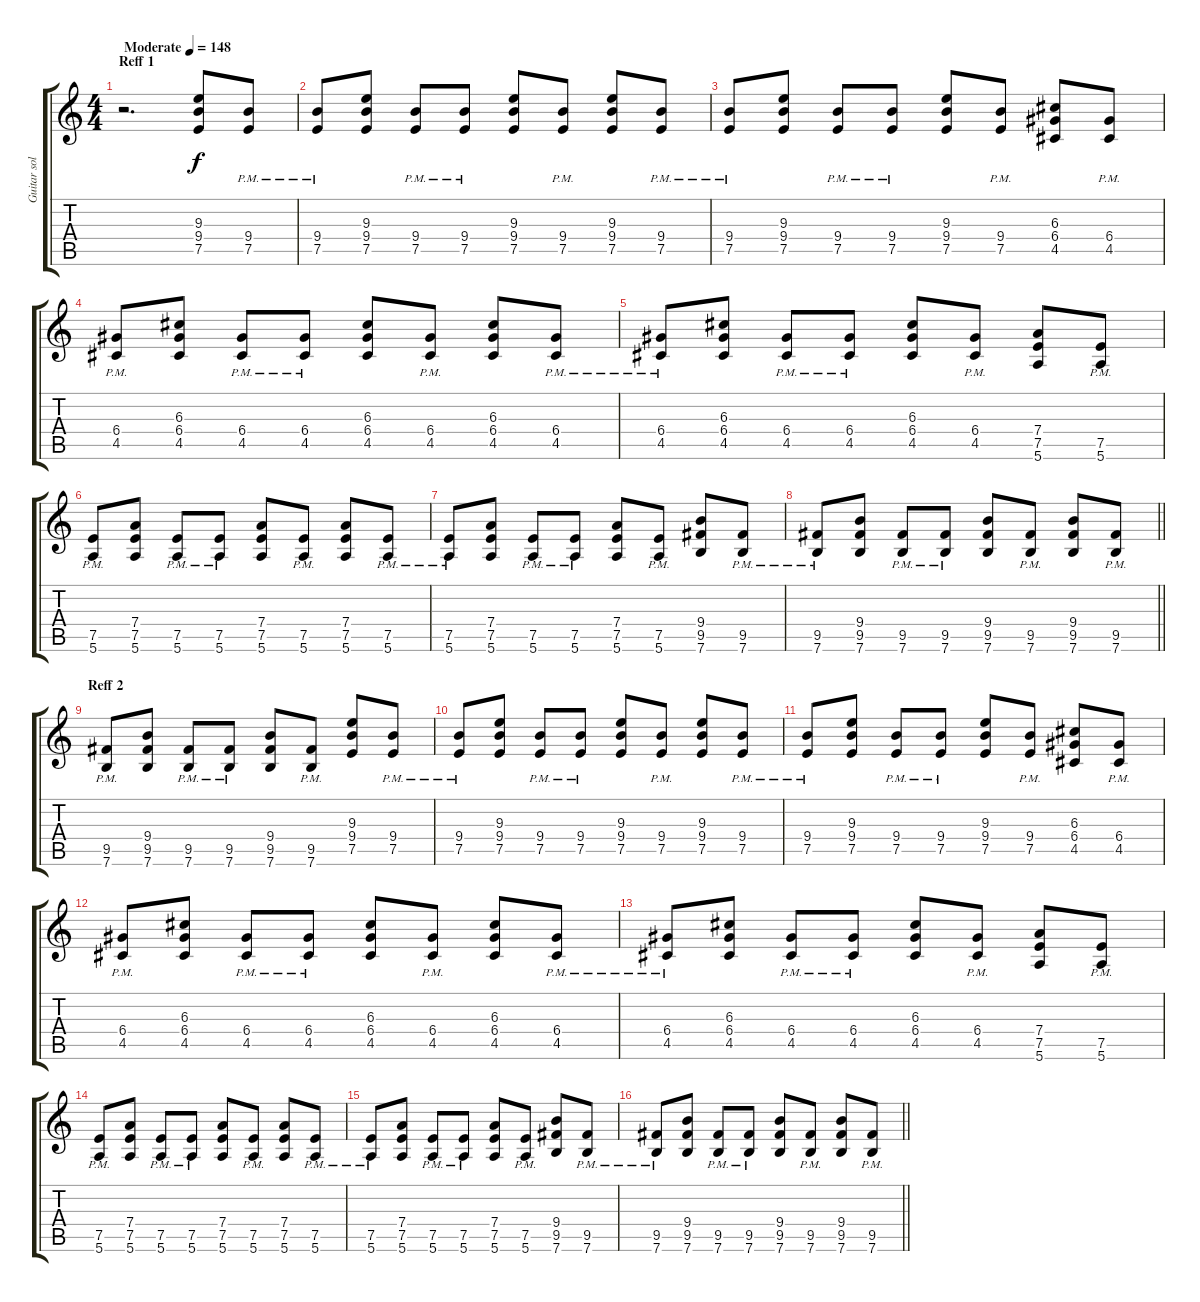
\track ("Guitar solo" "Guitar sol") {instrument distortionguitar}
\staff {score tabs}
\tuning (E4 B3 G3 D3 A2 E2) {hide}
\ts (4 4)
\section ("" "Reff 1")
\tempo (148 "Moderate")
\clef g2
\ks c
r.2{d dy f instrument distortionguitar} (9.3 9.4 7.5).8 (9.4 7.5{pm}).8 |
(9.4 7.5{pm}).8 (9.3 9.4 7.5).8 (9.4 7.5{pm}).8 (9.4 7.5{pm}).8 (9.3 9.4 7.5).8 (9.4 7.5{pm}).8 (9.3 9.4 7.5).8 (9.4 7.5{pm}).8 |
(9.4 7.5{pm}).8 (9.3 9.4 7.5).8 (9.4 7.5{pm}).8 (9.4{pm} 7.5).8 (9.3 9.4 7.5).8 (9.4{pm} 7.5).8 (6.3 6.4 4.5).8 (6.4{pm} 4.5).8 |
(6.4{pm} 4.5).8 (6.3 6.4 4.5).8 (6.4{pm} 4.5).8 (6.4{pm} 4.5).8 (6.3 6.4 4.5).8 (6.4{pm} 4.5).8 (6.3 6.4 4.5).8 (6.4{pm} 4.5).8 |
(6.4{pm} 4.5).8 (6.3 6.4 4.5).8 (6.4{pm} 4.5).8 (6.4{pm} 4.5).8 (6.3 6.4 4.5).8 (6.4{pm} 4.5).8 (7.4 7.5 5.6).8 (7.5{pm} 5.6).8 |
(7.5 5.6{pm}).8 (7.4 7.5 5.6).8 (7.5 5.6{pm}).8 (7.5 5.6{pm}).8 (7.4 7.5 5.6).8 (7.5 5.6{pm}).8 (7.4 7.5 5.6).8 (7.5 5.6{pm}).8 |
(7.5 5.6{pm}).8 (7.4 7.5 5.6).8 (7.5 5.6{pm}).8 (7.5 5.6{pm}).8 (7.4 7.5 5.6).8 (7.5 5.6{pm}).8 (9.4 9.5 7.6).8 (9.5 7.6{pm}).8 |
\barLineRight lightlight
(9.5 7.6{pm}).8 (9.4 9.5 7.6).8 (9.5 7.6{pm}).8 (9.5 7.6{pm}).8 (9.4 9.5 7.6).8 (9.5 7.6{pm}).8 (9.4 9.5 7.6).8 (9.5 7.6{pm}).8 |
\section ("" "Reff 2")
(9.5 7.6{pm}).8 (9.4 9.5 7.6).8 (9.5 7.6{pm}).8 (9.5 7.6{pm}).8 (9.4 9.5 7.6).8 (9.5 7.6{pm}).8 (9.3 9.4 7.5).8 (9.4{pm} 7.5).8 |
(9.4 7.5{pm}).8 (9.3 9.4 7.5).8 (9.4 7.5{pm}).8 (9.4 7.5{pm}).8 (9.3 9.4 7.5).8 (9.4 7.5{pm}).8 (9.3 9.4 7.5).8 (9.4 7.5{pm}).8 |
(9.4{pm} 7.5).8 (9.3 9.4 7.5).8 (9.4{pm} 7.5).8 (9.4{pm} 7.5).8 (9.3 9.4 7.5).8 (9.4{pm} 7.5).8 (6.3 6.4 4.5).8 (6.4{pm} 4.5).8 |
(6.4{pm} 4.5).8 (6.3 6.4 4.5).8 (6.4{pm} 4.5).8 (6.4{pm} 4.5).8 (6.3 6.4 4.5).8 (6.4{pm} 4.5).8 (6.3 6.4 4.5).8 (6.4{pm} 4.5).8 |
(6.4 4.5{pm}).8 (6.3 6.4 4.5).8 (6.4 4.5{pm}).8 (6.4 4.5{pm}).8 (6.3 6.4 4.5).8 (6.4 4.5{pm}).8 (7.4 7.5 5.6).8 (7.5 5.6{pm}).8 |
(7.5 5.6{pm}).8 (7.4 7.5 5.6).8 (7.5 5.6{pm}).8 (7.5 5.6{pm}).8 (7.4 7.5 5.6).8 (7.5 5.6{pm}).8 (7.4 7.5 5.6).8 (7.5 5.6{pm}).8 |
(7.5 5.6{pm}).8 (7.4 7.5 5.6).8 (7.5 5.6{pm}).8 (7.5 5.6{pm}).8 (7.4 7.5 5.6).8 (7.5 5.6{pm}).8 (9.4 9.5 7.6).8 (9.5 7.6{pm}).8 |
\barLineRight lightlight
(9.5 7.6{pm}).8 (9.4 9.5 7.6).8 (9.5 7.6{pm}).8 (9.5 7.6{pm}).8 (9.4 9.5 7.6).8 (9.5 7.6{pm}).8 (9.4 9.5 7.6).8 (9.5 7.6{pm}).8
